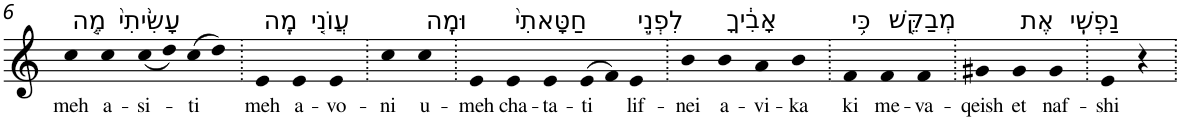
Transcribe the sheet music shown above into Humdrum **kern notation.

**kern	**text
*part1	*part1
*staff1	*staff1
*I"Piano	*
*I'Pno	*
!!LO:PB:g=z
*clefG2	*
*k[]	*
=6	=6
!LO:TX:a:t=מֶ֤ה	!
!	!LO:LY:b
4cc	meh
!LO:TX:a:t=עָשִׂ֙יתִי֙	!
!	!LO:LY:b
4cc	a-
!	!LO:LY:b
(<8cc	-si-
8dd)	.
!	!LO:LY:b
(>8cc	-ti
8dd)	.
=7.	=7.
!LO:TX:a:t=מֶֽה	!
!	!LO:LY:b
4e	meh
!LO:TX:a:t=עֲוֺנִ֤י	!
!	!LO:LY:b
4e	a-
!	!LO:LY:b
4e	-vo-
=8.	=8.
!	!LO:LY:b
4cc	-ni
!LO:TX:a:t=וּמֶֽה	!
!	!LO:LY:b
4cc	u-
=9.	=9.
!	!LO:LY:b
4e	-meh
!LO:TX:a:t=חַטָּאתִי֙	!
!	!LO:LY:b
4e	cha-
!	!LO:LY:b
4e	-ta-
!	!LO:LY:b
(>8e	-ti
8f)	.
!LO:TX:a:t=לִפְנֵ֣י	!
!	!LO:LY:b
4e	lif-
=10.	=10.
!	!LO:LY:b
4b	-nei
!LO:TX:a:t=אָבִ֔יךָ	!
!	!LO:LY:b
4b	a-
!	!LO:LY:b
4a	-vi-
!	!LO:LY:b
4b	-ka
=11.	=11.
!LO:TX:a:t=כִּ֥י	!
!	!LO:LY:b
4f	ki
!LO:TX:a:t=מְבַקֵּ֖שׁ	!
!	!LO:LY:b
4f	me-
!	!LO:LY:b
4f	-va-
=12.	=12.
!	!LO:LY:b
4g#X	-qeish
!LO:TX:a:t=אֶת	!
!	!LO:LY:b
4g#	et
!LO:TX:a:t=נַפְשִֽׁי	!
!	!LO:LY:b
4g#	naf-
=13.	=13.
!	!LO:LY:b
4e	-shi
4r	.
=.	=.
*-	*-
